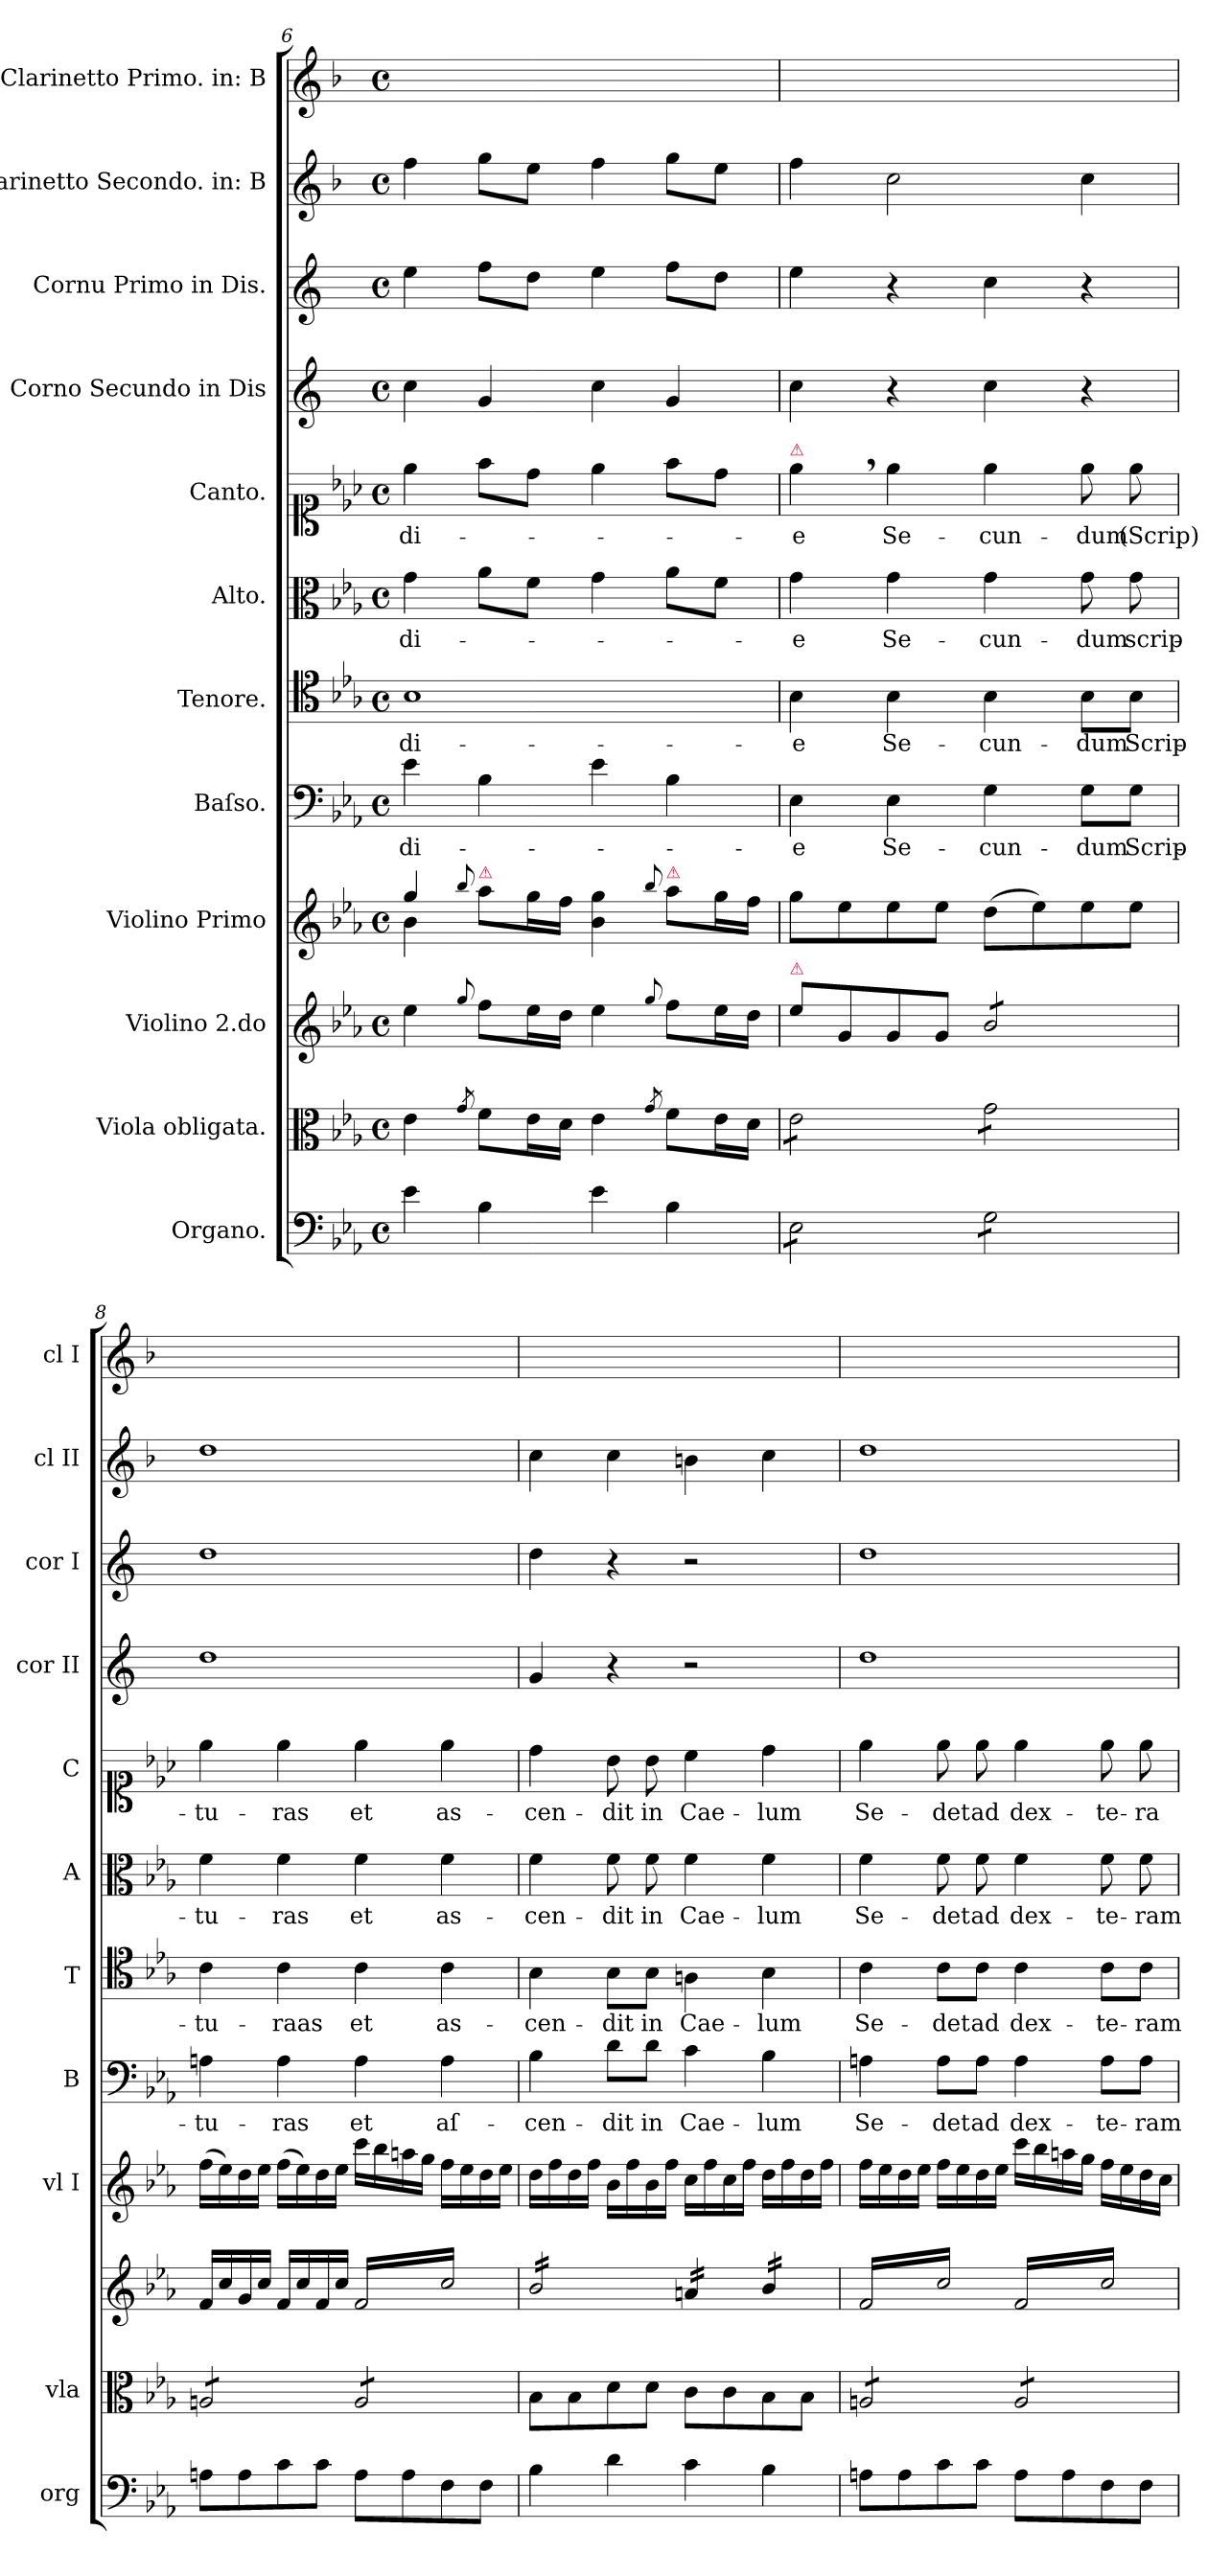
**kern	**kern	**kern	**kern	**kern	**text	**kern	**text	**kern	**text	**kern	**text	**kern	**kern	**kern	**kern
*part12	*part11	*part10	*part9	*part8	*part8	*part7	*part7	*part6	*part6	*part5	*part5	*part4	*part3	*part2	*part1
*staff12	*staff11	*staff10	*staff9	*staff8	*staff8	*staff7	*staff7	*staff6	*staff6	*staff5	*staff5	*staff4	*staff3	*staff2	*staff1
*I"Organo.	*I"Viola obligata.	*I"Violino 2.do	*I"Violino Primo	*I"Baſso.	*	*I"Tenore.	*	*I"Alto.	*	*I"Canto.	*	*I"Corno Secundo in Dis	*I"Cornu Primo in Dis.	*I"Clarinetto Secondo. in: B	*I"Clarinetto Primo. in: B
*I'org	*I'vla	*	*I'vl I	*I'B	*	*I'T	*	*I'A	*	*I'C	*	*I'cor II	*I'cor I	*I'cl II	*I'cl I
*clefF4	*clefC3	*clefG2	*clefG2	*clefF4	*	*clefC4	*	*clefC3	*	*clefC1	*	*clefG2	*clefG2	*clefG2	*clefG2
*	*	*	*	*	*	*	*	*	*	*	*	*ITrd5c9	*ITrd5c9	*ITrd1c2	*ITrd1c2
*k[b-e-a-]	*k[b-e-a-]	*k[b-e-a-]	*k[b-e-a-]	*k[b-e-a-]	*	*k[b-e-a-]	*	*k[b-e-a-]	*	*k[b-e-a-]	*	*k[b-e-a-]	*k[b-e-a-]	*k[b-e-a-]	*k[b-e-a-]
*E-:	*E-:	*E-:	*E-:	*E-:	*	*E-:	*	*E-:	*	*E-:	*	*E-:	*E-:	*E-:	*E-:
*M4/4	*M4/4	*M4/4	*M4/4	*M4/4	*	*M4/4	*	*M4/4	*	*M4/4	*	*M4/4	*M4/4	*M4/4	*M4/4
*met(c)	*met(c)	*met(c)	*met(c)	*met(c)	*	*met(c)	*	*met(c)	*	*met(c)	*	*met(c)	*met(c)	*met(c)	*met(c)
=6	=6	=6	=6	=6	=6	=6	=6	=6	=6	=6	=6	=6	=6	=6	=6
*	*	*	*^	*	*	*	*	*	*	*	*	*	*	*	*
4e-\	4e-\	4ee-\	4gg/	4b-\	4e-\	di-	1B-	di-	4g\	di-	4ee-\	di-	4e-\	4g\	4ee-\	1ryy
.	8qg/	8qqgg/	8qqbb-/	.	.	.	.	.	.	.	.	.	.	.	.	.
!	!	!	!LO:TX:a:color=crimson:t=⚠	!	!	!	!	!	!	!	!	!	!	!	!	!
4B-\	8f\L	8ff\L	8aa-\L	4ryy	4B-\	.	.	.	8a-\L	.	8ff\L	.	4B-/	8a-\L	8ff\L	.
.	16e-\L	16ee-\L	16gg\L	.	.	.	.	.	8f\J	.	8dd\J	.	.	8f\J	8dd\J	.
.	16d\JJ	16dd\JJ	16ff\JJ	.	.	.	.	.	.	.	.	.	.	.	.	.
4e-\	4e-\	4ee-\	4b-\ 4gg\	2ryy	4e-\	.	.	.	4g\	.	4ee-\	.	4e-\	4g\	4ee-\	.
.	8qg/	8qqgg/	8qqbb-/	.	.	.	.	.	.	.	.	.	.	.	.	.
!	!	!	!LO:TX:a:color=crimson:t=⚠	!	!	!	!	!	!	!	!	!	!	!	!	!
4B-\	8f\L	8ff\L	8aa-\L	.	4B-\	.	.	.	8a-\L	.	8ff\L	.	4B-/	8a-\L	8ff\L	.
.	16e-\L	16ee-\L	16gg\L	.	.	.	.	.	8f\J	.	8dd\J	.	.	8f\J	8dd\J	.
.	16d\JJ	16dd\JJ	16ff\JJ	.	.	.	.	.	.	.	.	.	.	.	.	.
*	*	*	*v	*v	*	*	*	*	*	*	*	*	*	*	*	*
=7	=7	=7	=7	=7	=7	=7	=7	=7	=7	=7	=7	=7	=7	=7	=7
!	!	!	!	!	!	!	!	!	!	!LO:TX:a:color=crimson:t=⚠	!	!	!	!	!
!	!	!LO:TX:a:color=crimson:t=⚠	!	!	!	!	!	!	!	!	!	!	!	!	!
*tremolo	*	*	*	*	*	*	*	*	*	*	*	*	*	*	*
*	*tremolo	*	*	*	*	*	*	*	*	*	*	*	*	*	*
8E-\L	8e-\L	8ee-\L	8gg\L	4E-\	-e	4B-\	-e	4g\	-e	4ee-,\	-e	4e-\	4g\	4ee-\	1ryy
8E-\	8e-\	8g/	8ee-\	.	.	.	.	.	.	.	.	.	.	.	.
8E-\	8e-\	8g/	8ee-\	4E-\	Se-	4B-\	Se-	4g\	Se-	4ee-\	Se-	4r	4r	2b-\	.
8E-\J	8e-\J	8g/J	8ee-\J	.	.	.	.	.	.	.	.	.	.	.	.
*	*	*tremolo	*	*	*	*	*	*	*	*	*	*	*	*	*
8G\L	8g\L	8b-/L	(8dd\L	4G\	-cun-	4B-\	-cun-	4g\	-cun-	4ee-\	-cun-	4e-\	4e-\	.	.
8G\	8g\	8b-/	8ee-\)	.	.	.	.	.	.	.	.	.	.	.	.
8G\	8g\	8b-/	8ee-\	8G\L	-dum	8B-\L	-dum	8g\	-dum	8ee-\	-dum	4r	4r	4b-\	.
8G\J	8g\J	8b-/J	8ee-\J	8G\J	Scrip-	8B-\J	Scrip-	8g\	scrip-	8ee-\	(Scrip)-	.	.	.	.
*	*	*Xtremolo	*	*	*	*	*	*	*	*	*	*	*	*	*
*Xtremolo	*	*	*	*	*	*	*	*	*	*	*	*	*	*	*
=8	=8	=8	=8	=8	=8	=8	=8	=8	=8	=8	=8	=8	=8	=8	=8
8An\L	8An/L	16f/LL	(16ff\LL	4An\	-tu-	4c\	-tu-	4f\	-tu-	4ee-\	-tu-	1f	1f	1cc	1ryy
.	.	16cc/	16ee-\)	.	.	.	.	.	.	.	.	.	.	.	.
8A\	8An/	16g/	16dd\	.	.	.	.	.	.	.	.	.	.	.	.
.	.	16cc/JJ	16ee-\JJ	.	.	.	.	.	.	.	.	.	.	.	.
8c\	8An/	16f/LL	(16ff\LL	4A\	-ras	4c\	-raas	4f\	-ras	4ee-\	-ras	.	.	.	.
.	.	16cc/	16ee-\)	.	.	.	.	.	.	.	.	.	.	.	.
8c\J	8An/J	16f/	16dd\	.	.	.	.	.	.	.	.	.	.	.	.
.	.	16cc/JJ	16ee-\JJ	.	.	.	.	.	.	.	.	.	.	.	.
*	*	*tremolo	*	*	*	*	*	*	*	*	*	*	*	*	*
8A\L	8A/L	16f/LL	16ccc\LL	4A\	et	4c\	et	4f\	et	4ee-\	et	.	.	.	.
.	.	16cc/	16bb-\	.	.	.	.	.	.	.	.	.	.	.	.
8A\	8A/	16f/	16aan\	.	.	.	.	.	.	.	.	.	.	.	.
.	.	16cc/	16gg\JJ	.	.	.	.	.	.	.	.	.	.	.	.
8F\	8A/	16f/	16ff\LL	4A\	aſ-	4c\	as-	4f\	as-	4ee-\	as-	.	.	.	.
.	.	16cc/	16ee-\	.	.	.	.	.	.	.	.	.	.	.	.
8F\J	8A/J	16f/	16dd\	.	.	.	.	.	.	.	.	.	.	.	.
*	*Xtremolo	*	*	*	*	*	*	*	*	*	*	*	*	*	*
.	.	16cc/JJ	16ee-\JJ	.	.	.	.	.	.	.	.	.	.	.	.
=9	=9	=9	=9	=9	=9	=9	=9	=9	=9	=9	=9	=9	=9	=9	=9
4B-\	8B-\L	16b-/LL	16dd\LL	4B-\	-cen-	4B-\	-cen-	4f\	-cen-	4dd\	-cen-	4B-/	4f\	4b-\	1ryy
.	.	16b-/	16ff\	.	.	.	.	.	.	.	.	.	.	.	.
.	8B-\	16b-/	16dd\	.	.	.	.	.	.	.	.	.	.	.	.
.	.	16b-/	16ff\JJ	.	.	.	.	.	.	.	.	.	.	.	.
4d\	8d\	16b-/	16b-\LL	8d\L	-dit	8B-\L	-dit	8f\	-dit	8b-\	-dit	4r	4r	4b-\	.
.	.	16b-/	16ff\	.	.	.	.	.	.	.	.	.	.	.	.
.	8d\J	16b-/	16b-\	8d\J	in	8B-\J	in	8f\	in	8b-\	in	.	.	.	.
.	.	16b-/JJ	16ff\JJ	.	.	.	.	.	.	.	.	.	.	.	.
4c\	8c\L	16an/LL	16cc\LL	4c\	Cae-	4An\	Cae-	4f\	Cae-	4cc\	Cae-	2r	2r	4an\	.
.	.	16an/	16ff\	.	.	.	.	.	.	.	.	.	.	.	.
.	8c\	16an/	16cc\	.	.	.	.	.	.	.	.	.	.	.	.
.	.	16an/JJ	16ff\JJ	.	.	.	.	.	.	.	.	.	.	.	.
4B-\	8B-\	16b-/LL	16dd\LL	4B-\	-lum	4B-\	-lum	4f\	-lum	4dd\	-lum	.	.	4b-\	.
.	.	16b-/	16ff\	.	.	.	.	.	.	.	.	.	.	.	.
.	8B-\J	16b-/	16dd\	.	.	.	.	.	.	.	.	.	.	.	.
.	.	16b-/JJ	16ff\JJ	.	.	.	.	.	.	.	.	.	.	.	.
=10	=10	=10	=10	=10	=10	=10	=10	=10	=10	=10	=10	=10	=10	=10	=10
*	*tremolo	*	*	*	*	*	*	*	*	*	*	*	*	*	*
8An\L	8An/L	16f/LL	16ff\LL	4An\	Se-	4c\	Se-	4f\	Se-	4ee-\	Se-	1f	1f	1cc	1ryy
.	.	16cc/	16ee-\	.	.	.	.	.	.	.	.	.	.	.	.
8A\	8An/	16f/	16dd\	.	.	.	.	.	.	.	.	.	.	.	.
.	.	16cc/	16ee-\JJ	.	.	.	.	.	.	.	.	.	.	.	.
8c\	8An/	16f/	16ff\LL	8A\L	-det	8c\L	-det	8f\	-det	8ee-\	-det	.	.	.	.
.	.	16cc/	16ee-\	.	.	.	.	.	.	.	.	.	.	.	.
8c\J	8An/J	16f/	16dd\	8A\J	ad	8c\J	ad	8f\	ad	8ee-\	ad	.	.	.	.
.	.	16cc/JJ	16ee-\JJ	.	.	.	.	.	.	.	.	.	.	.	.
8A\L	8A/L	16f/LL	16ccc\LL	4A\	dex-	4c\	dex-	4f\	dex-	4ee-\	dex-	.	.	.	.
.	.	16cc/	16bb-\	.	.	.	.	.	.	.	.	.	.	.	.
8A\	8A/	16f/	16aan\	.	.	.	.	.	.	.	.	.	.	.	.
.	.	16cc/	16gg\JJ	.	.	.	.	.	.	.	.	.	.	.	.
8F\	8A/	16f/	16ff\LL	8A\L	-te-	8c\L	-te-	8f\	-te-	8ee-\	-te-	.	.	.	.
.	.	16cc/	16ee-\	.	.	.	.	.	.	.	.	.	.	.	.
8F\J	8A/J	16f/	16dd\	8A\J	-ram	8c\J	-ram	8f\	-ram	8ee-\	-ra	.	.	.	.
*	*Xtremolo	*	*	*	*	*	*	*	*	*	*	*	*	*	*
.	.	16cc/JJ	16cc\JJ	.	.	.	.	.	.	.	.	.	.	.	.
*	*	*Xtremolo	*	*	*	*	*	*	*	*	*	*	*	*	*
.	.	.	.	.	.	.	.	.	.	.	.	.	.	.	.
.	.	.	.	.	.	.	.	.	.	.	.	.	.	.	.
.	.	.	.	.	.	.	.	.	.	.	.	.	.	.	.
.	.	.	.	.	.	.	.	.	.	.	.	.	.	.	.
=	=	=	=	=	=	=	=	=	=	=	=	=	=	=	=
*-	*-	*-	*-	*-	*-	*-	*-	*-	*-	*-	*-	*-	*-	*-	*-
